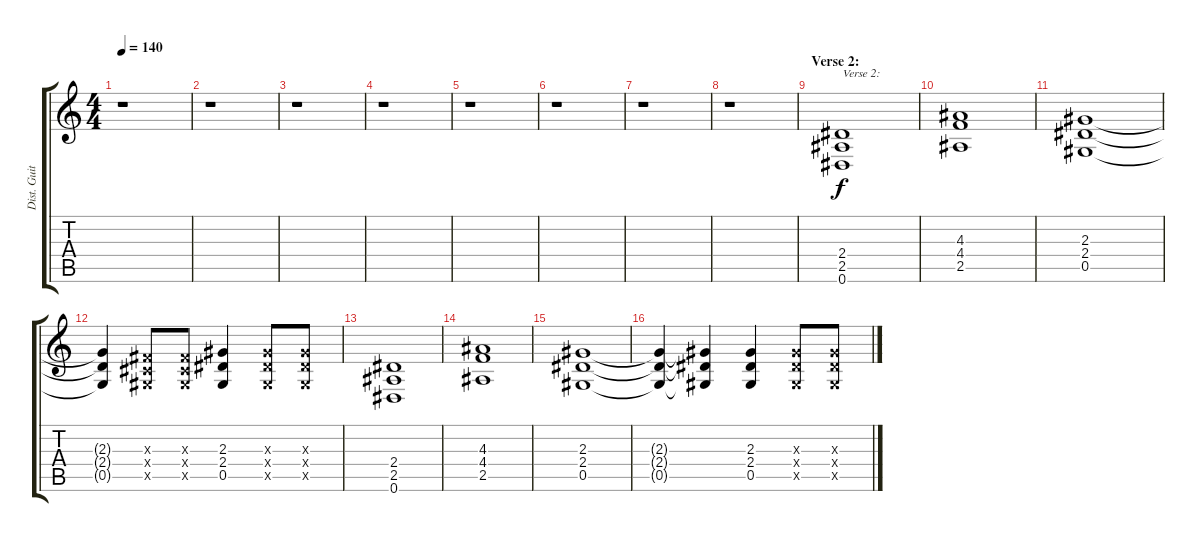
\track ("Dist. Guitar 1" "Dist. Guit") {instrument distortionguitar}
\staff {score tabs}
\tuning (Eb4 Bb3 Gb3 Db3 Ab2 Eb2) {hide}
\ts (4 4)
\tempo 140
\clef g2
\ks c
r.1{dy f} |
r.1 |
r.1 |
r.1 |
r.1 |
r.1 |
r.1 |
r.1 |
\section ("" "Verse 2:")
(2.4 2.5 0.6).1{txt "Verse 2:"} |
(4.3 4.4 2.5).1 |
(2.3 2.4 0.5).1 |
(2.3{t} 2.4{t} 0.5{t}).4 (0.3{x} 0.4{x} 0.5{x}).8 (0.3{x} 0.4{x} 0.5{x}).8 (2.3 2.4 0.5).4 (2.3{x} 2.4{x} 0.5{x}).8 (2.3{x} 2.4{x} 0.5{x}).8 |
(2.4 2.5 0.6).1 |
(4.3 4.4 2.5).1 |
(2.3 2.4 0.5).1 |
(2.3{t} 2.4{t} 0.5{t}).4 (2.3{t} 2.4{t} 0.5{t}).4 (2.3 2.4 0.5).4 (2.3{x} 2.4{x} 0.5{x}).8 (2.3{x} 2.4{x} 0.5{x}).8
